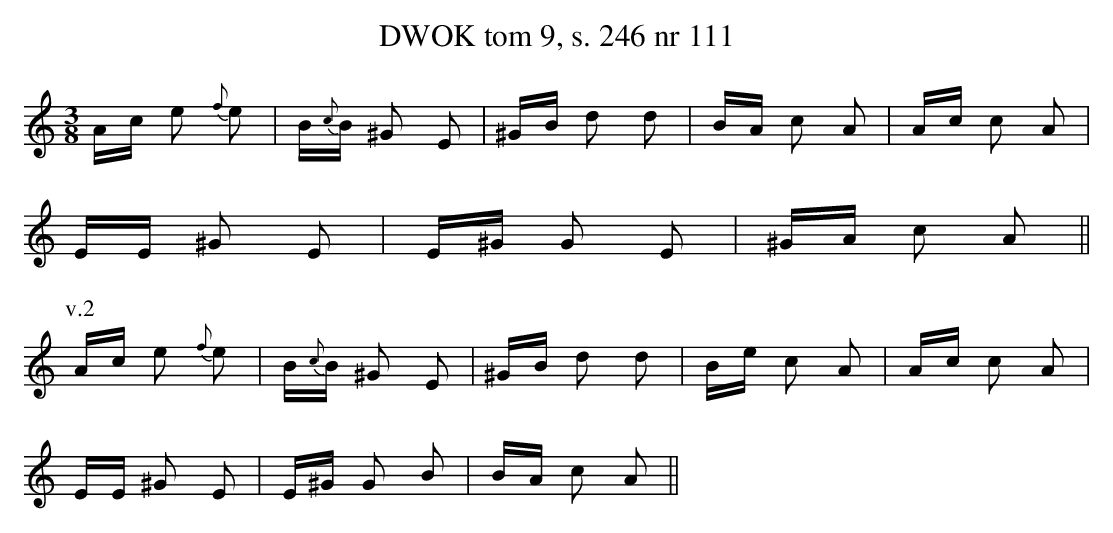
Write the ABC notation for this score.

X:1
T:DWOK tom 9, s. 246 nr 111
L:1/16
M:3/8
K:C
Ac e2 {f }e2|B{c}B ^G2 E2|^GB d2 d2|BA c2 A2|Ac c2 A2|
EE ^G2 E2|E^G G2 E2|^GA c2 A2||
P:v.2
Ac e2 {f }e2|B{c}B ^G2 E2|^GB d2 d2|Be c2 A2|Ac c2 A2|
EE ^G2 E2|E^G G2 B2|BA c2 A2||
